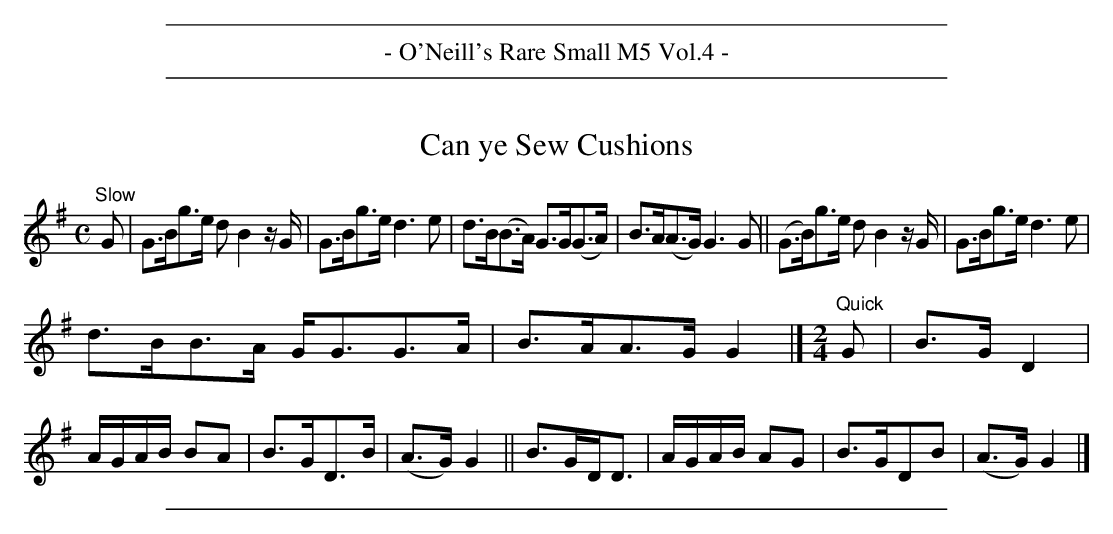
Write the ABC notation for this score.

X:1
T: Can ye Sew Cushions
M: C
L: 1/16
K: G
"^Slow"G2 |\
G3Bg3e d2B4zG | G3Bg3e d6e2 |\
d3B(B3A) G3G(G3A) | B3A(A3G) G6G2 ||\
(G3B)g3e d2B4zG | G3Bg3e d6e2 |
d3BB3A GG3G3A | B3AA3G G4 |][M:2/4] "^Quick"G2 |\
B3G D4 | AGAB B2A2 | B3GD3B  | (A3G) G4 ||\
B3GDD3 | AGAB A2G2 | B3GD2B2 | (A3G) G4 |]
